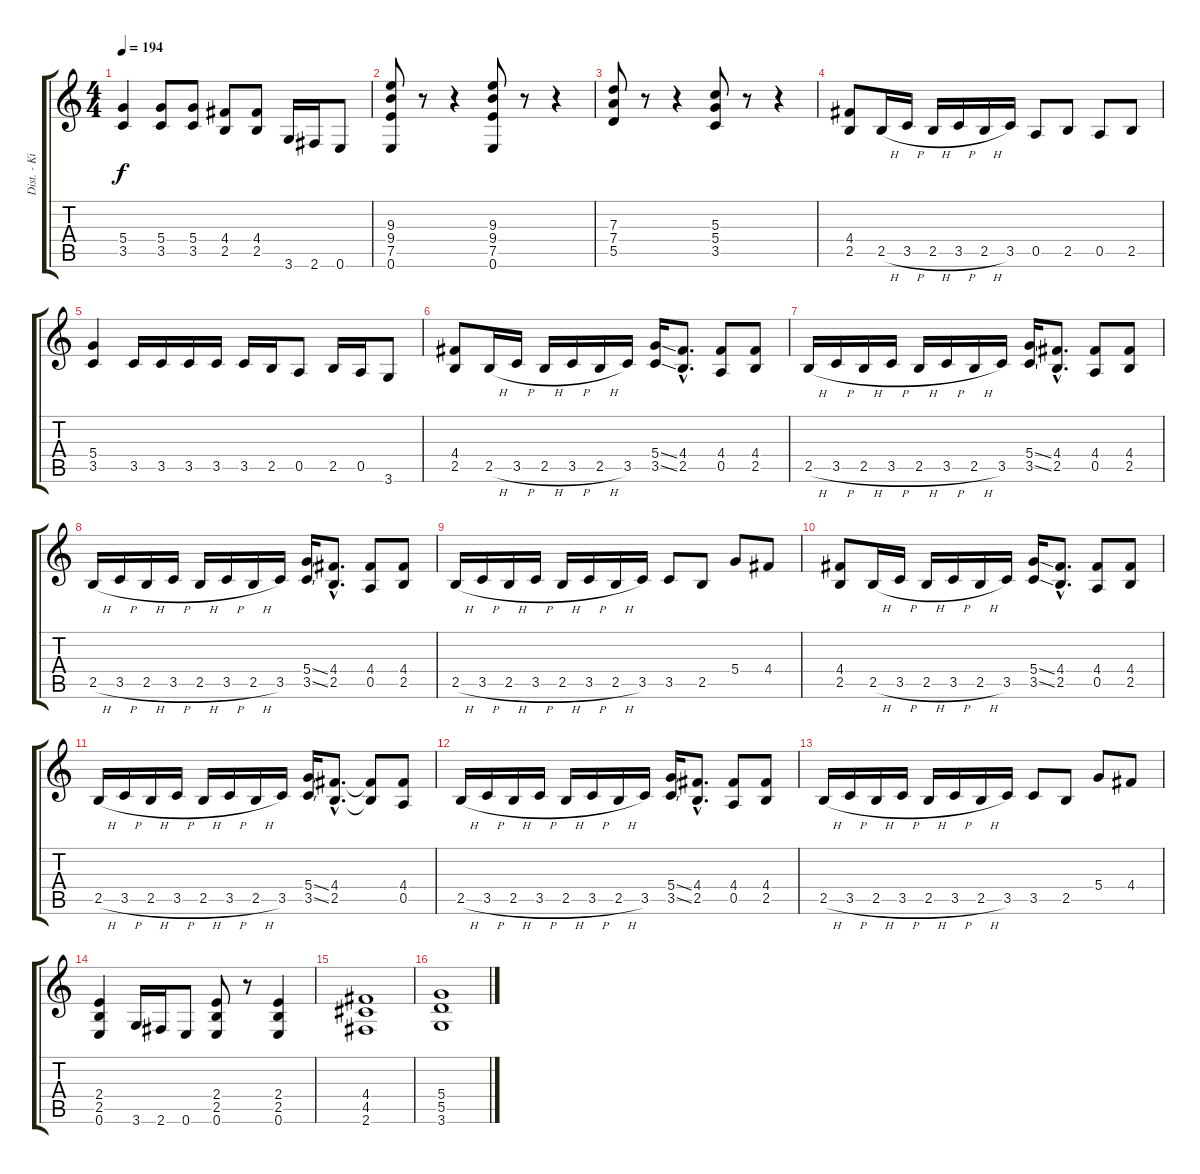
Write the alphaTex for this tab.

\track ("Dist. - Kirk" "Dist. - Ki") {instrument distortionguitar}
\staff {score tabs}
\tuning (E4 B3 G3 D3 A2 E2) {hide}
\ts (4 4)
\tempo 194
\clef g2
\ks c
(5.4 3.5).4{dy f} (5.4 3.5).8 (5.4 3.5).8 (4.4 2.5).8 (4.4 2.5).8 3.6.16 2.6.16 0.6.8 |
(9.3 9.4 7.5 0.6).8 r.8 r.4 (9.3 9.4 7.5 0.6).8 r.8 r.4 |
(7.3 7.4 5.5).8 r.8 r.4 (5.3 5.4 3.5).8 r.8 r.4 |
(4.4 2.5).8 2.5{h}.16 3.5{h}.16 2.5{h}.16 3.5{h}.16 2.5{h}.16 3.5.16 0.5.8 2.5.8 0.5.8 2.5.8 |
(5.4 3.5).4 3.5.16 3.5.16 3.5.16 3.5.16 3.5.16 2.5.16 0.5.8 2.5.16 0.5.16 3.6.8 |
(4.4 2.5).8 2.5{h}.16 3.5{h}.16 2.5{h}.16 3.5{h}.16 2.5{h}.16 3.5.16 (5.4{ss} 3.5{ss}).16 (4.4{hac} 2.5{hac}).8{d} (4.4 0.5).8 (4.4 2.5).8 |
2.5{h}.16 3.5{h}.16 2.5{h}.16 3.5{h}.16 2.5{h}.16 3.5{h}.16 2.5{h}.16 3.5.16 (5.4{ss} 3.5{ss}).16 (4.4{hac} 2.5{hac}).8{d} (4.4 0.5).8 (4.4 2.5).8 |
2.5{h}.16 3.5{h}.16 2.5{h}.16 3.5{h}.16 2.5{h}.16 3.5{h}.16 2.5{h}.16 3.5.16 (5.4{ss} 3.5{ss}).16 (4.4{hac} 2.5{hac}).8{d} (4.4 0.5).8 (4.4 2.5).8 |
2.5{h}.16 3.5{h}.16 2.5{h}.16 3.5{h}.16 2.5{h}.16 3.5{h}.16 2.5{h}.16 3.5.16 3.5.8 2.5.8 5.4.8 4.4.8 |
(4.4 2.5).8 2.5{h}.16 3.5{h}.16 2.5{h}.16 3.5{h}.16 2.5{h}.16 3.5.16 (5.4{ss} 3.5{ss}).16 (4.4{hac} 2.5{hac}).8{d} (4.4 0.5).8 (4.4 2.5).8 |
2.5{h}.16 3.5{h}.16 2.5{h}.16 3.5{h}.16 2.5{h}.16 3.5{h}.16 2.5{h}.16 3.5.16 (5.4{ss} 3.5{ss}).16 (4.4{hac} 2.5{hac}).8{d} (4.4{t} 2.5{t}).8 (4.4 0.5).8 |
2.5{h}.16 3.5{h}.16 2.5{h}.16 3.5{h}.16 2.5{h}.16 3.5{h}.16 2.5{h}.16 3.5.16 (5.4{ss} 3.5{ss}).16 (4.4{hac} 2.5{hac}).8{d} (4.4 0.5).8 (4.4 2.5).8 |
2.5{h}.16 3.5{h}.16 2.5{h}.16 3.5{h}.16 2.5{h}.16 3.5{h}.16 2.5{h}.16 3.5.16 3.5.8 2.5.8 5.4.8 4.4.8 |
(2.4 2.5 0.6).4 3.6.16 2.6.16 0.6.8 (2.4 2.5 0.6).8 r.8 (2.4 2.5 0.6).4 |
(4.4 4.5 2.6).1 |
(5.4 5.5 3.6).1
